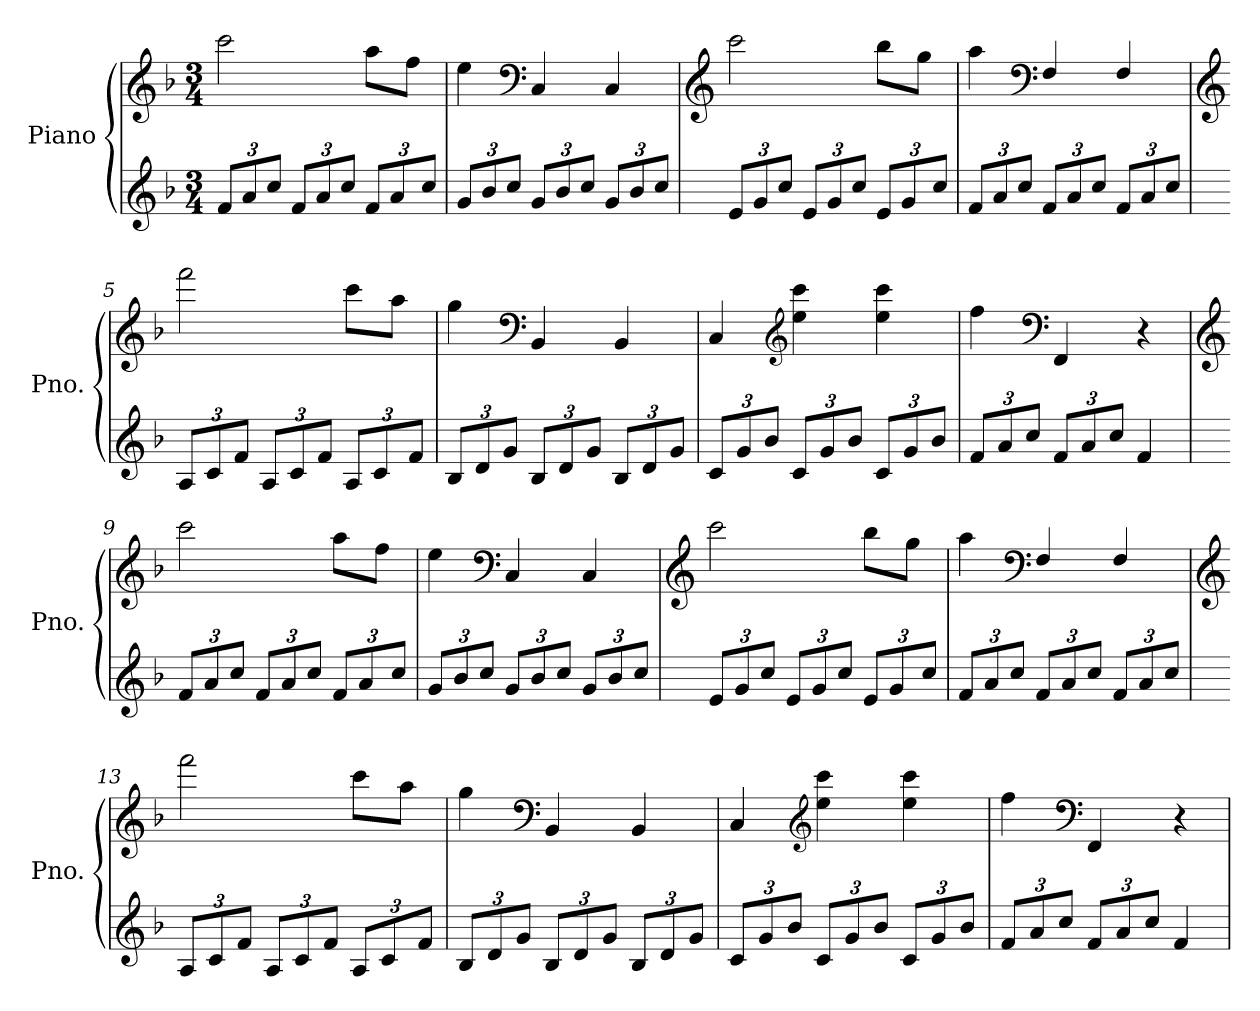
**kern	**kern
*part1	*part1
*staff2	*staff1
*I"Piano	*
*I'Pno.	*
*clefG2	*clefG2
*k[b-]	*k[b-]
*M3/4	*M3/4
*Xbrackettup	*
=1	=1
12f/L	2ccc\
12a/	.
12cc/J	.
12f/L	.
12a/	.
12cc/J	.
12f/L	8aa\L
12a/	.
.	8ff\J
12cc/J	.
=2	=2
12g/L	4ee\
12b-/	.
12cc/J	.
*	*clefF4
12g/L	4C/
12b-/	.
12cc/J	.
12g/L	4C/
12b-/	.
12cc/J	.
=3	=3
*	*clefG2
12e/L	2ccc\
12g/	.
12cc/J	.
12e/L	.
12g/	.
12cc/J	.
12e/L	8bb-\L
12g/	.
.	8gg\J
12cc/J	.
=4	=4
12f/L	4aa\
12a/	.
12cc/J	.
*	*clefF4
12f/L	4F/
12a/	.
12cc/J	.
12f/L	4F/
12a/	.
12cc/J	.
!!LO:LB:g=z
=5	=5
*	*clefG2
12A/L	2fff\
12c/	.
12f/J	.
12A/L	.
12c/	.
12f/J	.
12A/L	8ccc\L
12c/	.
.	8aa\J
12f/J	.
=6	=6
12B-/L	4gg\
12d/	.
12g/J	.
*	*clefF4
12B-/L	4BB-/
12d/	.
12g/J	.
12B-/L	4BB-/
12d/	.
12g/J	.
=7	=7
12c/L	4C/
12g/	.
12b-/J	.
*	*clefG2
12c/L	4ee\ 4ccc\
12g/	.
12b-/J	.
12c/L	4ee\ 4ccc\
12g/	.
12b-/J	.
=8	=8
12f/L	4ff\
12a/	.
12cc/J	.
*	*clefF4
12f/L	4FF/
12a/	.
12cc/J	.
4f/	4r
!!LO:LB:g=z
=9	=9
*	*clefG2
12f/L	2ccc\
12a/	.
12cc/J	.
12f/L	.
12a/	.
12cc/J	.
12f/L	8aa\L
12a/	.
.	8ff\J
12cc/J	.
=10	=10
12g/L	4ee\
12b-/	.
12cc/J	.
*	*clefF4
12g/L	4C/
12b-/	.
12cc/J	.
12g/L	4C/
12b-/	.
12cc/J	.
=11	=11
*	*clefG2
12e/L	2ccc\
12g/	.
12cc/J	.
12e/L	.
12g/	.
12cc/J	.
12e/L	8bb-\L
12g/	.
.	8gg\J
12cc/J	.
=12	=12
12f/L	4aa\
12a/	.
12cc/J	.
*	*clefF4
12f/L	4F/
12a/	.
12cc/J	.
12f/L	4F/
12a/	.
12cc/J	.
!!LO:LB:g=z
=13	=13
*	*clefG2
12A/L	2fff\
12c/	.
12f/J	.
12A/L	.
12c/	.
12f/J	.
12A/L	8ccc\L
12c/	.
.	8aa\J
12f/J	.
=14	=14
12B-/L	4gg\
12d/	.
12g/J	.
*	*clefF4
12B-/L	4BB-/
12d/	.
12g/J	.
12B-/L	4BB-/
12d/	.
12g/J	.
=15	=15
12c/L	4C/
12g/	.
12b-/J	.
*	*clefG2
12c/L	4ee\ 4ccc\
12g/	.
12b-/J	.
12c/L	4ee\ 4ccc\
12g/	.
12b-/J	.
!!LO:LB:g=z
=16	=16
12f/L	4ff\
12a/	.
12cc/J	.
*	*clefF4
12f/L	4FF/
12a/	.
12cc/J	.
4f/	4r
=	=
*-	*-
